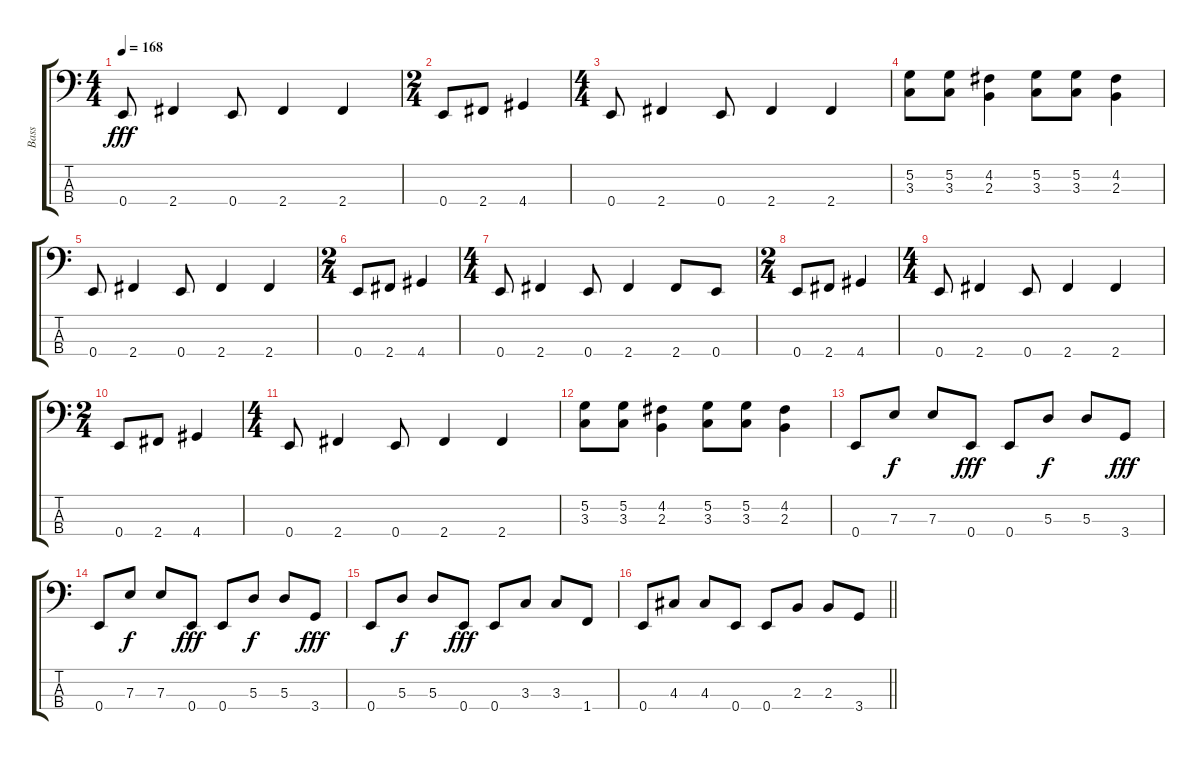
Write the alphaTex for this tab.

\track ("Bass" "Bass") {instrument electricbasspick}
\staff {score tabs}
\tuning (G2 D2 A1 E1) {hide}
\ts (4 4)
\tempo 168
\clef f4
\ks c
0.4.8{dy fff} 2.4.4 0.4.8 2.4.4 2.4.4 |
\ts (2 4)
0.4.8 2.4.8 4.4.4 |
\ts (4 4)
0.4.8 2.4.4 0.4.8 2.4.4 2.4.4 |
(5.2 3.3).8 (5.2 3.3).8 (4.2 2.3).4 (5.2 3.3).8 (5.2 3.3).8 (4.2 2.3).4 |
0.4.8 2.4.4 0.4.8 2.4.4 2.4.4 |
\ts (2 4)
0.4.8 2.4.8 4.4.4 |
\ts (4 4)
0.4.8 2.4.4 0.4.8 2.4.4 2.4.8 0.4.8 |
\ts (2 4)
0.4.8 2.4.8 4.4.4 |
\ts (4 4)
0.4.8 2.4.4 0.4.8 2.4.4 2.4.4 |
\ts (2 4)
0.4.8 2.4.8 4.4.4 |
\ts (4 4)
0.4.8 2.4.4 0.4.8 2.4.4 2.4.4 |
(5.2 3.3).8 (5.2 3.3).8 (4.2 2.3).4 (5.2 3.3).8 (5.2 3.3).8 (4.2 2.3).4 |
0.4.8 7.3.8{dy f} 7.3.8 0.4.8{dy fff} 0.4.8 5.3.8{dy f} 5.3.8 3.4.8{dy fff} |
0.4.8 7.3.8{dy f} 7.3.8 0.4.8{dy fff} 0.4.8 5.3.8{dy f} 5.3.8 3.4.8{dy fff} |
0.4.8 5.3.8{dy f} 5.3.8 0.4.8{dy fff} 0.4.8 3.3.8 3.3.8 1.4.8 |
\barLineRight lightlight
0.4.8 4.3.8 4.3.8 0.4.8 0.4.8 2.3.8 2.3.8 3.4.8
